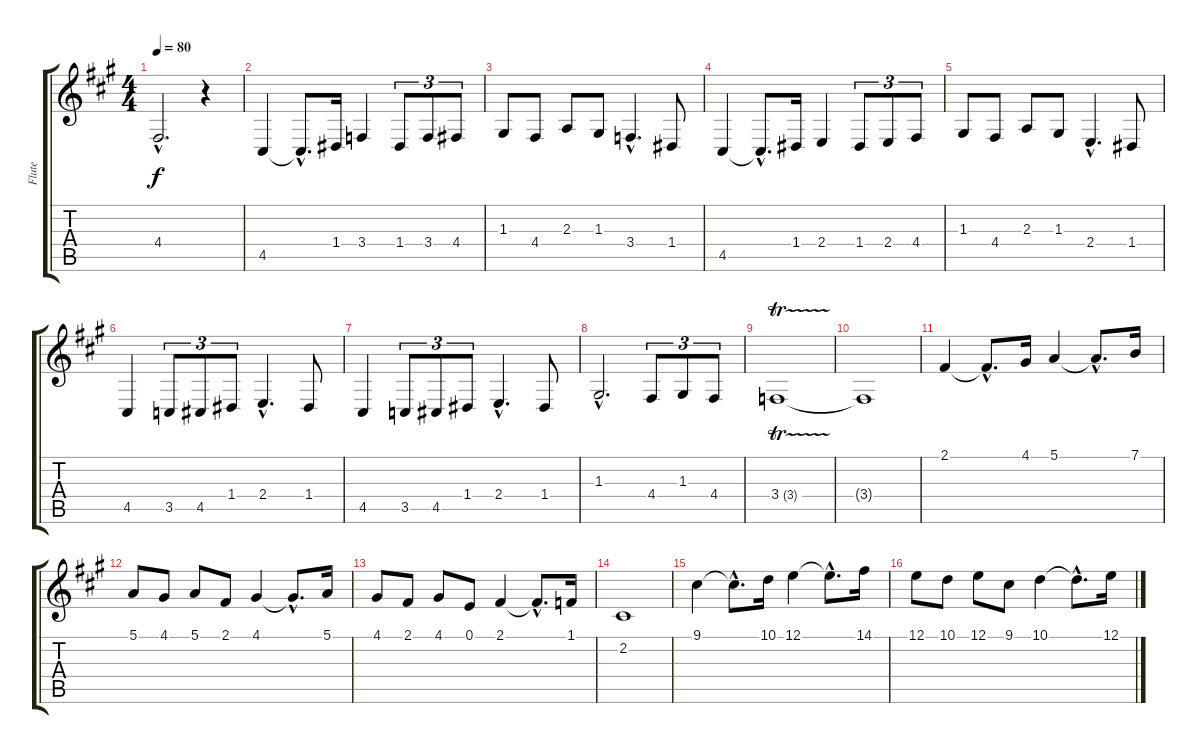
\track ("Flute" "Flute") {instrument flute}
\staff {score tabs}
\tuning (E4 B3 G3 D3 A2 E2) {hide}
\ts (4 4)
\tempo 80
\clef g2
\ks a
4.4{hac}.2{d dy f} r.4 |
4.5.4 4.5{hac t}.8{d} 1.4.16 3.4.4 1.4.8{tu (3 2)} 3.4.8{tu (3 2)} 4.4.8{tu (3 2)} |
1.3.8 4.4.8 2.3.8 1.3.8 3.4{hac}.4{d} 1.4.8 |
4.5.4 4.5{hac t}.8{d} 1.4.16 2.4.4 1.4.8{tu (3 2)} 2.4.8{tu (3 2)} 4.4.8{tu (3 2)} |
1.3.8 4.4.8 2.3.8 1.3.8 2.4{hac}.4{d} 1.4.8 |
4.5.4 3.5.8{tu (3 2)} 4.5.8{tu (3 2)} 1.4.8{tu (3 2)} 2.4{hac}.4{d} 1.4.8 |
4.5.4 3.5.8{tu (3 2)} 4.5.8{tu (3 2)} 1.4.8{tu (3 2)} 2.4{hac}.4{d} 1.4.8 |
1.3{hac}.2{d} 4.4.8{tu (3 2)} 1.3.8{tu (3 2)} 4.4.8{tu (3 2)} |
3.4{tr (3 16)}.1 |
3.4{t}.1 |
2.1.4 2.1{hac t}.8{d} 4.1.16 5.1.4 5.1{hac t}.8{d} 7.1.16 |
5.1.8 4.1.8 5.1.8 2.1.8 4.1.4 4.1{hac t}.8{d} 5.1.16 |
4.1.8 2.1.8 4.1.8 0.1.8 2.1.4 2.1{hac t}.8{d} 1.1.16 |
2.2.1 |
9.1.4 9.1{hac t}.8{d} 10.1.16 12.1.4 12.1{hac t}.8{d} 14.1.16 |
12.1.8 10.1.8 12.1.8 9.1.8 10.1.4 10.1{hac t}.8{d} 12.1.16
